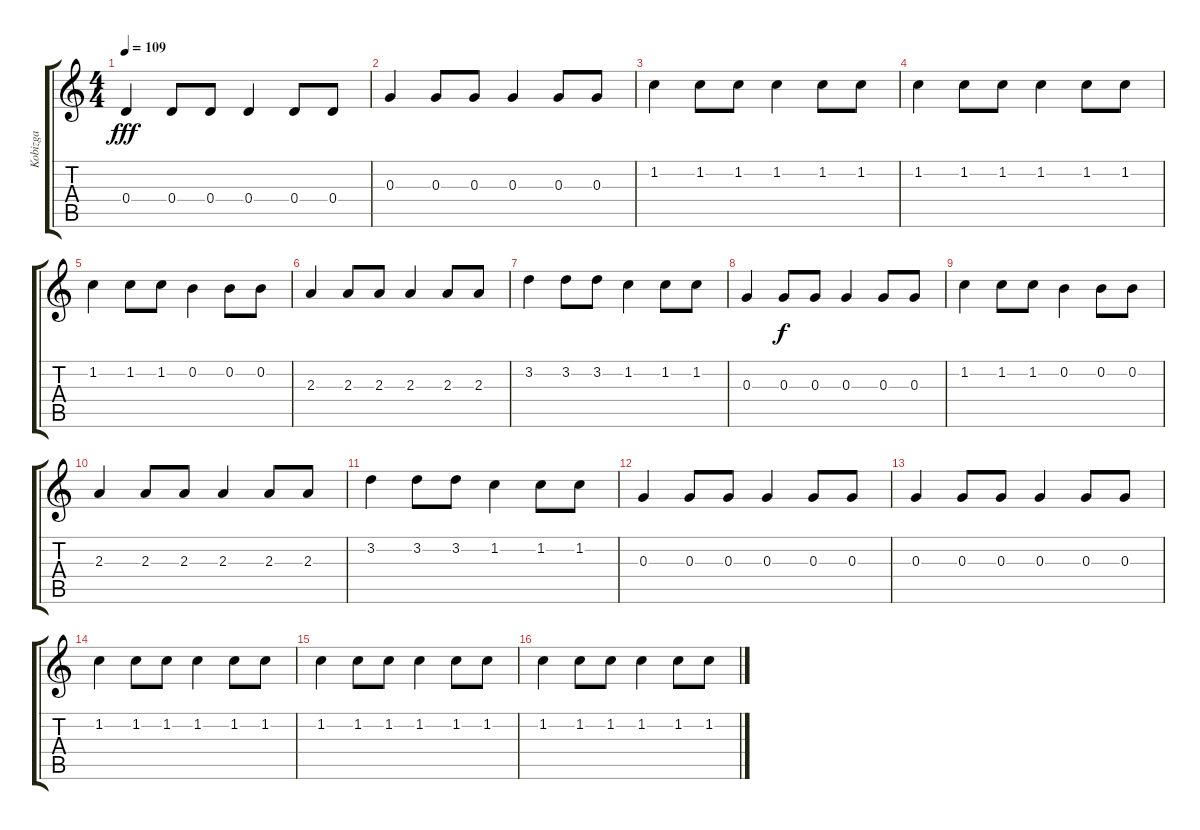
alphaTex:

\track ("Kobizga" "Kobizga") {instrument banjo}
\staff {score tabs}
\tuning (E4 B3 G3 D3 A2 E2) {hide}
\displaytranspose 12
\ts (4 4)
\tempo 109
\clef g2
\ks c
0.4.4{dy fff} 0.4.8 0.4.8 0.4.4 0.4.8 0.4.8 |
0.3.4 0.3.8 0.3.8 0.3.4 0.3.8 0.3.8 |
1.2.4 1.2.8 1.2.8 1.2.4 1.2.8 1.2.8 |
1.2.4 1.2.8 1.2.8 1.2.4 1.2.8 1.2.8 |
1.2.4 1.2.8 1.2.8 0.2.4 0.2.8 0.2.8 |
2.3.4 2.3.8 2.3.8 2.3.4 2.3.8 2.3.8 |
3.2.4 3.2.8 3.2.8 1.2.4 1.2.8 1.2.8 |
0.3.4 0.3.8{dy f} 0.3.8 0.3.4 0.3.8 0.3.8 |
1.2.4 1.2.8 1.2.8 0.2.4 0.2.8 0.2.8 |
2.3.4 2.3.8 2.3.8 2.3.4 2.3.8 2.3.8 |
3.2.4 3.2.8 3.2.8 1.2.4 1.2.8 1.2.8 |
0.3.4 0.3.8 0.3.8 0.3.4 0.3.8 0.3.8 |
0.3.4 0.3.8 0.3.8 0.3.4 0.3.8 0.3.8 |
1.2.4 1.2.8 1.2.8 1.2.4 1.2.8 1.2.8 |
1.2.4 1.2.8 1.2.8 1.2.4 1.2.8 1.2.8 |
1.2.4 1.2.8 1.2.8 1.2.4 1.2.8 1.2.8
